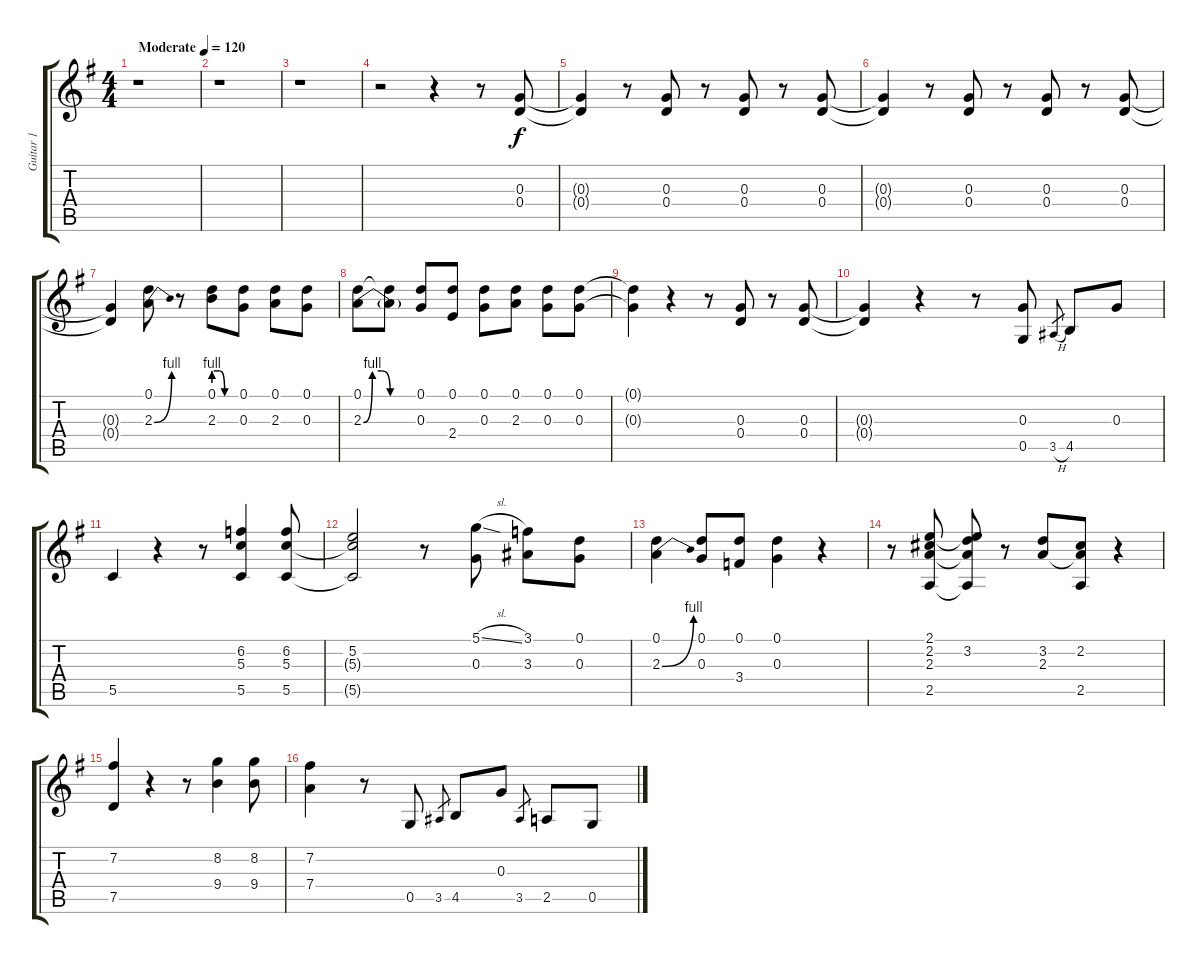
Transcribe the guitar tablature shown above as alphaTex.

\track ("Guitar 1" "Guitar 1") {instrument distortionguitar}
\staff {score tabs}
\tuning (D4 B3 G3 D3 G2 D2) {hide}
\ts (4 4)
\tempo (120 "Moderate")
\clef g2
\ks g
r.1{dy f instrument distortionguitar} |
r.1 |
r.1 |
r.2 r.4 r.8 (0.3 0.4).8 |
(0.3{t} 0.4{t}).4 r.8 (0.3 0.4).8 r.8 (0.3 0.4).8 r.8 (0.3 0.4).8 |
(0.3{t} 0.4{t}).4 r.8 (0.3 0.4).8 r.8 (0.3 0.4).8 r.8 (0.3 0.4).8 |
(0.3{t} 0.4{t}).4 (0.1 2.3{be (bend 0 0 60 4)}).8 r.8 (0.1 2.3{be (custom 0 4 15 4 30 0 60 0)}).8 (0.1 0.3).8 (0.1 2.3).8 (0.1 0.3).8 |
(0.1 2.3{be (custom 0 0 10 4 20 4 30 0 60 0)}).8 (0.1{t} 2.3{t}).8 (0.1 0.3).8 (0.1 2.4).8 (0.1 0.3).8 (0.1 2.3).8 (0.1 0.3).8 (0.1 0.3).8 |
(0.1{t} 0.3{t}).4 r.4 r.8 (0.3 0.4).8 r.8 (0.3 0.4).8 |
(0.3{t} 0.4{t}).4 r.4 r.8 (0.3 0.5).8 3.5{h}.8{gr} 4.5.8 0.3.8 |
5.5.4 r.4 r.8 (6.2 5.3 5.5).4 (6.2 5.3 5.5).8 |
(5.2 5.3{t} 5.5{t}).2 r.8 (5.1{sl} 0.3).8 (3.1 3.3).8 (0.1 0.3).8 |
(0.1 2.3{be (bend 0 0 60 4)}).4 (0.1 0.3).8 (0.1 3.4).8 (0.1 0.3).4 r.4 |
r.8 (2.1 2.2 2.3 2.5).8 (2.1{t} 3.2 2.3{t} 2.5{t}).8 r.8 (3.2 2.3).8 (2.2 2.3{t} 2.5).8 r.4 |
(7.2 7.5).4 r.4 r.8 (8.2 9.4).4 (8.2 9.4).8 |
(7.2 7.4).4 r.8 0.5.8 3.5.8{gr} 4.5.8 0.3.8 3.5.8{gr} 2.5.8 0.5.8
